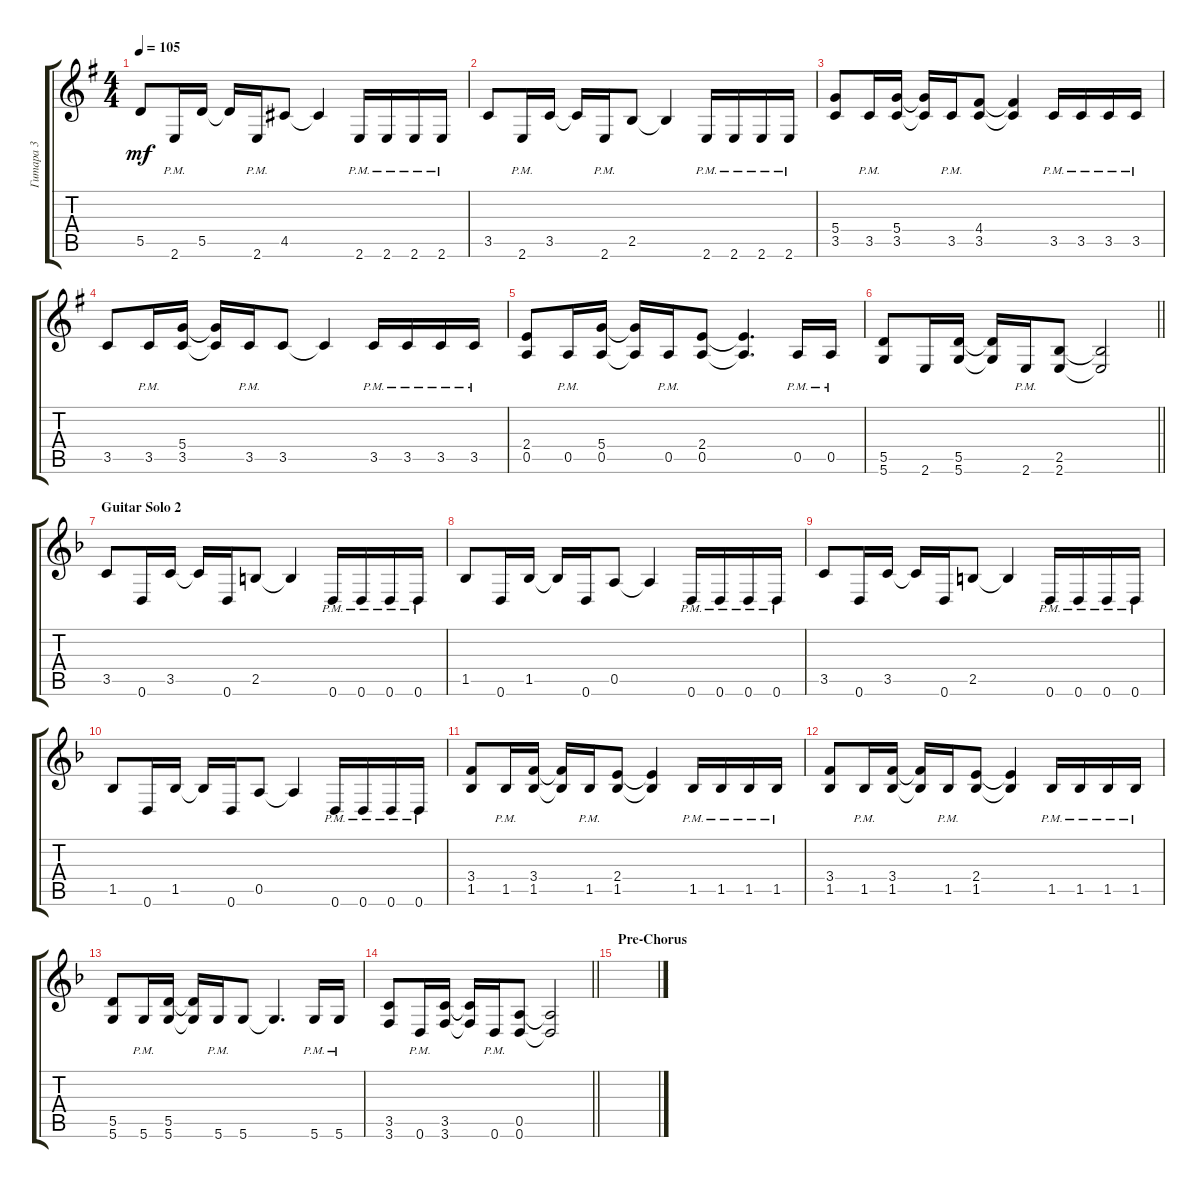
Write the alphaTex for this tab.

\track ("Гитара 3" "Гитара 3") {instrument distortionguitar}
\staff {score tabs}
\tuning (E4 B3 G3 D3 A2 D2) {hide}
\ts (4 4)
\tempo 105
\clef g2
\ks eminor
5.5.8{dy mf} 2.6{pm}.16 5.5.16 5.5{t}.16 2.6{pm}.16 4.5.8 4.5{t}.4 2.6{pm}.16 2.6{pm}.16 2.6{pm}.16 2.6{pm}.16 |
3.5.8 2.6{pm}.16 3.5.16 3.5{t}.16 2.6{pm}.16 2.5.8 2.5{t}.4 2.6{pm}.16 2.6{pm}.16 2.6{pm}.16 2.6{pm}.16 |
(5.4 3.5).8 3.5{pm}.16 (5.4 3.5).16 (5.4{t} 3.5{t}).16 3.5{pm}.16 (4.4 3.5).8 (4.4{t} 3.5{t}).4 3.5{pm}.16 3.5{pm}.16 3.5{pm}.16 3.5{pm}.16 |
3.5.8 3.5{pm}.16 (5.4 3.5).16 (5.4{t} 3.5{t}).16 3.5{pm}.16 3.5.8 3.5{t}.4 3.5{pm}.16 3.5{pm}.16 3.5{pm}.16 3.5{pm}.16 |
(2.4 0.5).8 0.5{pm}.16 (5.4 0.5).16 (5.4{t} 0.5{t}).16 0.5{pm}.16 (2.4 0.5).8 (2.4{t} 0.5{t}).4{d} 0.5{pm}.16 0.5{pm}.16 |
\barLineRight lightlight
(5.5 5.6).8 2.6.16 (5.5 5.6).16 (5.5{t} 5.6{t}).16 2.6{pm}.16 (2.5 2.6).8 (2.5{t} 2.6{t}).2 |
\section ("" "Guitar Solo 2")
\ks dminor
3.5.8 0.6.16 3.5.16 3.5{t}.16 0.6.16 2.5.8 2.5{t}.4 0.6{pm}.16 0.6{pm}.16 0.6{pm}.16 0.6{pm}.16 |
1.5.8 0.6.16 1.5.16 1.5{t}.16 0.6.16 0.5.8 0.5{t}.4 0.6{pm}.16 0.6{pm}.16 0.6{pm}.16 0.6{pm}.16 |
3.5.8 0.6.16 3.5.16 3.5{t}.16 0.6.16 2.5.8 2.5{t}.4 0.6{pm}.16 0.6{pm}.16 0.6{pm}.16 0.6{pm}.16 |
1.5.8 0.6.16 1.5.16 1.5{t}.16 0.6.16 0.5.8 0.5{t}.4 0.6{pm}.16 0.6{pm}.16 0.6{pm}.16 0.6{pm}.16 |
(3.4 1.5).8 1.5{pm}.16 (3.4 1.5).16 (3.4{t} 1.5{t}).16 1.5{pm}.16 (2.4 1.5).8 (2.4{t} 1.5{t}).4 1.5{pm}.16 1.5{pm}.16 1.5{pm}.16 1.5{pm}.16 |
(3.4 1.5).8 1.5{pm}.16 (3.4 1.5).16 (3.4{t} 1.5{t}).16 1.5{pm}.16 (2.4 1.5).8 (2.4{t} 1.5{t}).4 1.5{pm}.16 1.5{pm}.16 1.5{pm}.16 1.5{pm}.16 |
(5.5 5.6).8 5.6{pm}.16 (5.5 5.6).16 (5.5{t} 5.6{t}).16 5.6{pm}.16 5.6.8 5.6{t}.4{d} 5.6{pm}.16 5.6{pm}.16 |
\barLineRight lightlight
(3.5 3.6).8 0.6{pm}.16 (3.5 3.6).16 (3.5{t} 3.6{t}).16 0.6{pm}.16 (0.5 0.6).8 (0.5{t} 0.6{t}).2 |
\section ("" "Pre-Chorus")
